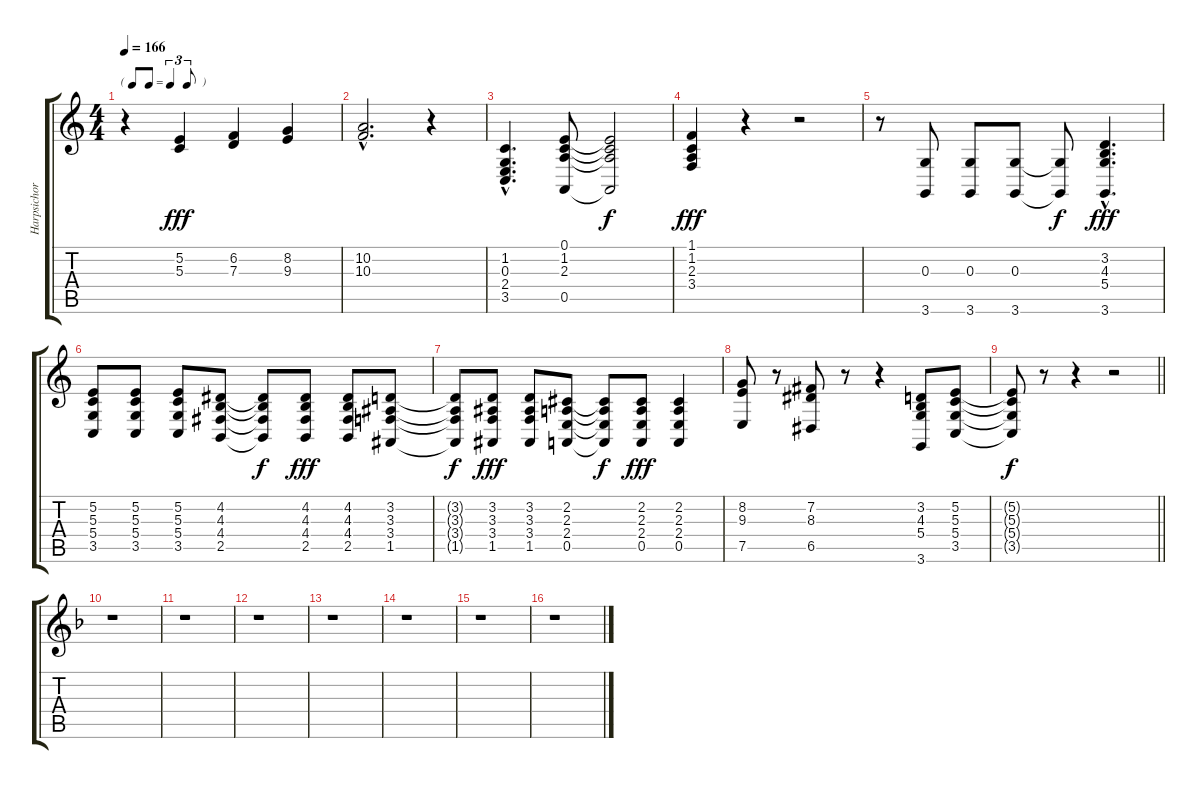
\track ("Harpsichord" "Harpsichor") {instrument harpsichord}
\staff {score tabs}
\tuning (E4 B3 G3 D3 A2 E2) {hide}
\ts (4 4)
\tf triplet8th
\tempo 166
\clef g2
\ks c
r.4{dy f} (5.2 5.3).4{dy fff} (6.2 7.3).4 (8.2 9.3).4 |
(10.2{hac} 10.3{hac}).2{d} r.4 |
(1.2{hac} 0.3{hac} 2.4{hac} 3.5{hac}).4{d} (0.1 1.2 2.3 0.5).8 (0.1{t} 1.2{t} 2.3{t} 0.5{t}).2{dy f} |
(1.1 1.2 2.3 3.4).4{dy fff} r.4 r.2 |
r.8 (0.3 3.6).8 (0.3 3.6).8 (0.3 3.6).8 (0.3{t} 3.6{t}).8{dy f} (3.2{hac} 4.3{hac} 5.4{hac} 3.6{hac}).4{d dy fff} |
(5.2 5.3 5.4 3.5).8 (5.2 5.3 5.4 3.5).8 (5.2 5.3 5.4 3.5).8 (4.2 4.3 4.4 2.5).8 (4.2{t} 4.3{t} 4.4{t} 2.5{t}).8{dy f} (4.2 4.3 4.4 2.5).8{dy fff} (4.2 4.3 4.4 2.5).8 (3.2 3.3 3.4 1.5).8 |
(3.2{t} 3.3{t} 3.4{t} 1.5{t}).8{dy f} (3.2 3.3 3.4 1.5).8{dy fff} (3.2 3.3 3.4 1.5).8 (2.2 2.3 2.4 0.5).8 (2.2{t} 2.3{t} 2.4{t} 0.5{t}).8{dy f} (2.2 2.3 2.4 0.5).8{dy fff} (2.2 2.3 2.4 0.5).4 |
(8.2 9.3 7.5).8 r.8 (7.2 8.3 6.5).8 r.8 r.4 (3.2 4.3 5.4 3.6).8 (5.2 5.3 5.4 3.5).8 |
\barLineRight lightlight
(5.2{t} 5.3{t} 5.4{t} 3.5{t}).8{dy f} r.8 r.4 r.2 |
\ks f
r.1 |
r.1 |
r.1 |
r.1 |
r.1 |
r.1 |
r.1
